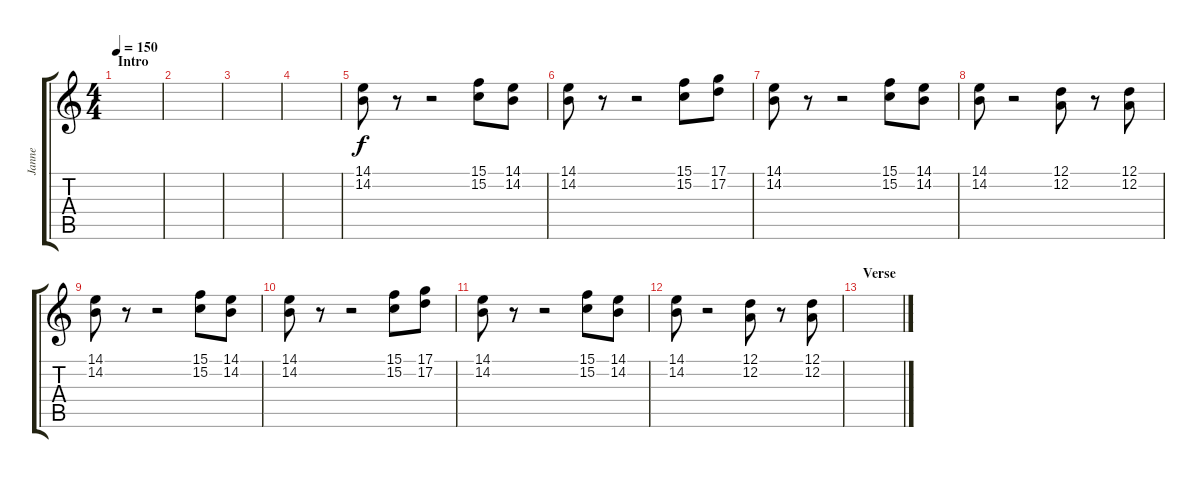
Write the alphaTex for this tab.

\track ("Janne" "Janne") {instrument pad1newage}
\staff {score tabs}
\tuning (D4 A3 F3 C3 G2 D2) {hide}
\ts (4 4)
\section ("" "Intro")
\tempo 150
\clef g2
\ks c
|
|
|
|
(14.1 14.2).8 r.8 r.2 (15.1 15.2).8 (14.1 14.2).8 |
(14.1 14.2).8 r.8 r.2 (15.1 15.2).8 (17.1 17.2).8 |
(14.1 14.2).8 r.8 r.2 (15.1 15.2).8 (14.1 14.2).8 |
(14.1 14.2).8 r.2 (12.1 12.2).8 r.8 (12.1 12.2).8 |
(14.1 14.2).8 r.8 r.2 (15.1 15.2).8 (14.1 14.2).8 |
(14.1 14.2).8 r.8 r.2 (15.1 15.2).8 (17.1 17.2).8 |
(14.1 14.2).8 r.8 r.2 (15.1 15.2).8 (14.1 14.2).8 |
(14.1 14.2).8 r.2 (12.1 12.2).8 r.8 (12.1 12.2).8 |
\section ("" "Verse")
